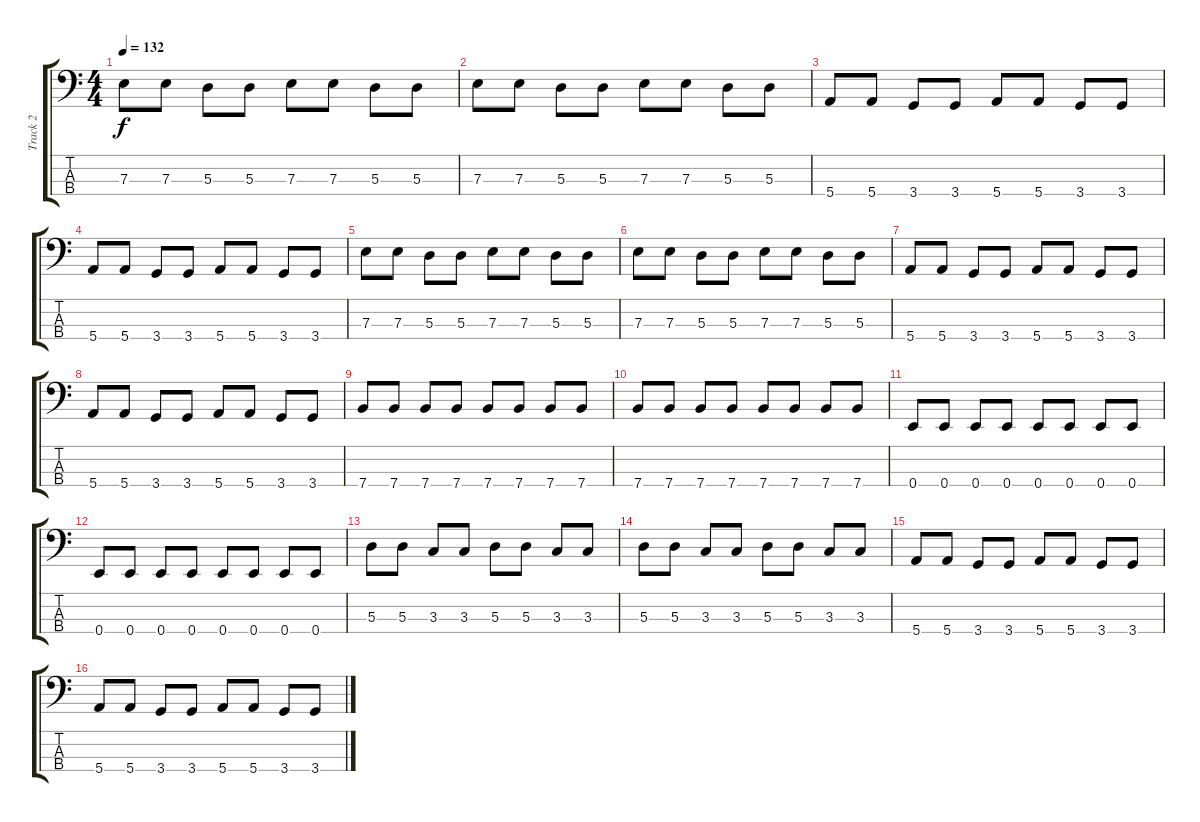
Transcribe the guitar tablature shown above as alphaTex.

\track ("Track 2" "Track 2") {instrument electricbassfinger}
\staff {score tabs}
\tuning (G2 D2 A1 E1) {hide}
\ts (4 4)
\tempo 132
\clef f4
\ks c
7.3.8{dy f} 7.3.8 5.3.8 5.3.8 7.3.8 7.3.8 5.3.8 5.3.8 |
7.3.8 7.3.8 5.3.8 5.3.8 7.3.8 7.3.8 5.3.8 5.3.8 |
5.4.8 5.4.8 3.4.8 3.4.8 5.4.8 5.4.8 3.4.8 3.4.8 |
5.4.8 5.4.8 3.4.8 3.4.8 5.4.8 5.4.8 3.4.8 3.4.8 |
7.3.8 7.3.8 5.3.8 5.3.8 7.3.8 7.3.8 5.3.8 5.3.8 |
7.3.8 7.3.8 5.3.8 5.3.8 7.3.8 7.3.8 5.3.8 5.3.8 |
5.4.8 5.4.8 3.4.8 3.4.8 5.4.8 5.4.8 3.4.8 3.4.8 |
5.4.8 5.4.8 3.4.8 3.4.8 5.4.8 5.4.8 3.4.8 3.4.8 |
7.4.8 7.4.8 7.4.8 7.4.8 7.4.8 7.4.8 7.4.8 7.4.8 |
7.4.8 7.4.8 7.4.8 7.4.8 7.4.8 7.4.8 7.4.8 7.4.8 |
0.4.8 0.4.8 0.4.8 0.4.8 0.4.8 0.4.8 0.4.8 0.4.8 |
0.4.8 0.4.8 0.4.8 0.4.8 0.4.8 0.4.8 0.4.8 0.4.8 |
5.3.8 5.3.8 3.3.8 3.3.8 5.3.8 5.3.8 3.3.8 3.3.8 |
5.3.8 5.3.8 3.3.8 3.3.8 5.3.8 5.3.8 3.3.8 3.3.8 |
5.4.8 5.4.8 3.4.8 3.4.8 5.4.8 5.4.8 3.4.8 3.4.8 |
5.4.8 5.4.8 3.4.8 3.4.8 5.4.8 5.4.8 3.4.8 3.4.8
